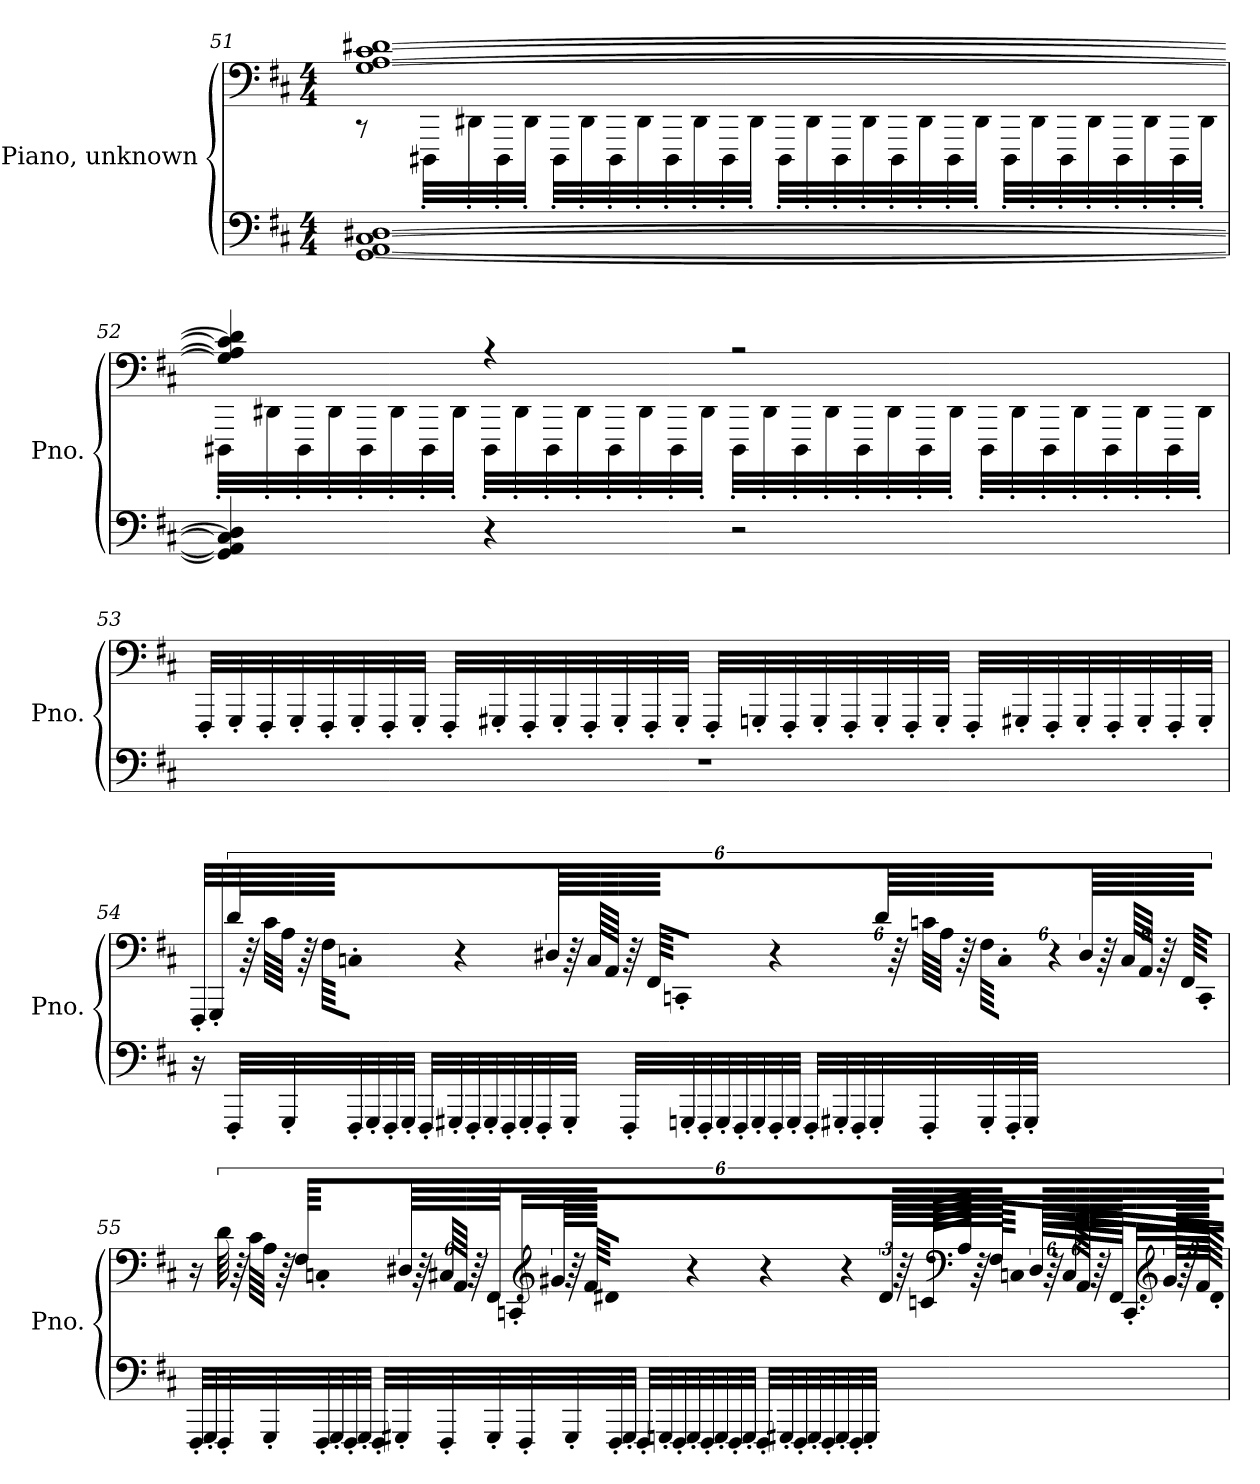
**kern	**kern
*part1	*part1
*staff2	*staff1
*I"Piano, unknown	*
*I'Pno.	*
!!LO:LB:g=z
*clefF4	*clefF4
*k[f#c#]	*k[f#c#]
*M4/4	*M4/4
=51	=51
*	*^
[1GG [1AA [1C# [1D#X	[1G [1A [1c# [1d#X	8r
.	.	32DDD#X'\LLL
.	.	32DD#X'\
.	.	32DDD#'\
.	.	32DD#'\JJJ
.	.	32DDD#'\LLL
.	.	32DD#'\
.	.	32DDD#'\
.	.	32DD#'\
.	.	32DDD#'\
.	.	32DD#'\
.	.	32DDD#'\
.	.	32DD#'\JJJ
.	.	32DDD#'\LLL
.	.	32DD#'\
.	.	32DDD#'\
.	.	32DD#'\
.	.	32DDD#'\
.	.	32DD#'\
.	.	32DDD#'\
.	.	32DD#'\JJJ
.	.	32DDD#'\LLL
.	.	32DD#'\
.	.	32DDD#'\
.	.	32DD#'\
.	.	32DDD#'\
.	.	32DD#'\
.	.	32DDD#'\
.	.	32DD#'\JJJ
!!LO:LB:g=z	!!
=52	=52	=52
4GG/] 4AA/] 4C#/] 4D#/]	4G/] 4A/] 4c#/] 4d#/]	32DDD#X'\LLL
.	.	32DD#X'\
.	.	32DDD#'\
.	.	32DD#'\
.	.	32DDD#'\
.	.	32DD#'\
.	.	32DDD#'\
.	.	32DD#'\JJJ
4r	4r	32DDD#'\LLL
.	.	32DD#'\
.	.	32DDD#'\
.	.	32DD#'\
.	.	32DDD#'\
.	.	32DD#'\
.	.	32DDD#'\
.	.	32DD#'\JJJ
2r	2r	32DDD#'\LLL
.	.	32DD#'\
.	.	32DDD#'\
.	.	32DD#'\
.	.	32DDD#'\
.	.	32DD#'\
.	.	32DDD#'\
.	.	32DD#'\JJJ
.	.	32DDD#'\LLL
.	.	32DD#'\
.	.	32DDD#'\
.	.	32DD#'\
.	.	32DDD#'\
.	.	32DD#'\
.	.	32DDD#'\
.	.	32DD#'\JJJ
*	*v	*v
!!LO:LB:g=z
=53	=53
1r	32FFF#'/LLL
.	32GGG'/
.	32FFF#'/
.	32GGG'/
.	32FFF#'/
.	32GGG'/
.	32FFF#'/
.	32GGG'/JJJ
.	32FFF#'/LLL
.	32GGG#X'/
.	32FFF#'/
.	32GGG#'/
.	32FFF#'/
.	32GGG#'/
.	32FFF#'/
.	32GGG#'/JJJ
.	32FFF#'/LLL
.	32GGGn'/
.	32FFF#'/
.	32GGG'/
.	32FFF#'/
.	32GGG'/
.	32FFF#'/
.	32GGG'/JJJ
.	32FFF#'/LLL
.	32GGG#X'/
.	32FFF#'/
.	32GGG#'/
.	32FFF#'/
.	32GGG#'/
.	32FFF#'/
.	32GGG#'/JJJ
!!LO:LB:g=z
=54	=54
16r	32FFF#'/LLL
.	32GGG'/
32FFF#'/LLL	96d/JJJk
.	96r
.	96c#\LLLL
32GGG'/	96A\JJJJ
.	96r
.	96F#\KKKL
32FFF#'/	8Cn'\J
32GGG'/	.
32FFF#'/	.
32GGG'/JJJ	.
32FFF#'/LLL	16r
32GGG#X'/	.
32FFF#'/	96D#X\
.	96r
.	96C/LLLL
32GGG#'/	96AA/JJJJ
.	96r
.	96FF#/KKKL
32FFF#'/	8CCn'/J
32GGG#'/	.
32FFF#'/	.
32GGG#'/JJJ	.
32FFF#'/LLL	16r
32GGGn'/	.
32FFF#'/	96d\
.	96r
.	96cn\LLLL
32GGG'/	96A\JJJJ
.	96r
.	96F#\KKKL
32FFF#'/	8C'\J
32GGG'/	.
32FFF#'/	.
32GGG'/JJJ	.
32FFF#'/LLL	16r
32GGG#X'/	.
32FFF#'/	96D#\
.	96r
.	96C/LLLL
32GGG#'/	96AA/JJJJ
.	96r
.	96FF#/KKKL
32FFF#'/	8CC'/J
32GGG#'/	.
32FFF#'/	.
32GGG#'/JJJ	.
!!LO:LB:g=z
=55	=55
32FFF#'/LLL	16r
32GGG'/	.
32FFF#'/	96d\
.	96r
.	96c#\LLLL
32GGG'/	96A\JJJJ
.	96r
.	96F#\KKLL
32FFF#'/	16Cn'\
32GGG'/	.
32FFF#'/	96D#X\JJkk
.	96r
.	96C#X/LLLL
32GGG'/JJJ	96AA/JJJJ
.	96r
.	96FF#/
32FFF#'/LLL	16CCn'/LL
32GGG#X'/	.
*	*clefG2
32FFF#'/	96g#X/JJkk
.	96r
.	96f#/KLLL
32GGG#'/	32d#X/JJJ
32FFF#'/	8r
32GGG#'/	.
32FFF#'/	.
32GGG#'/JJJ	.
32FFF#'/LLL	16r
32GGGn'/	.
32FFF#'/	32r
32GGG'/	96d#/
.	96r
.	96cn/LLLL
*	*clefF4
32FFF#'/	96A/JJJJ
.	96r
.	96F#\KLLL
32GGG'/	32Cn\
32FFF#'/	96D#\JJJk
.	96r
.	96C/LLLL
32GGG'/JJJ	96AA/JJJJ
.	96r
.	96FF#/
32FFF#'/LLL	16.CC'/LL
32GGG#X'/	.
32FFF#'/	.
*	*clefG2
32GGG#'/	96g#/JJkk
.	96r
.	96f#/KKKL
32FFF#'/	8d#'/J
32GGG#'/	.
32FFF#'/	.
32GGG#'/JJJ	.
=	=
*-	*-
